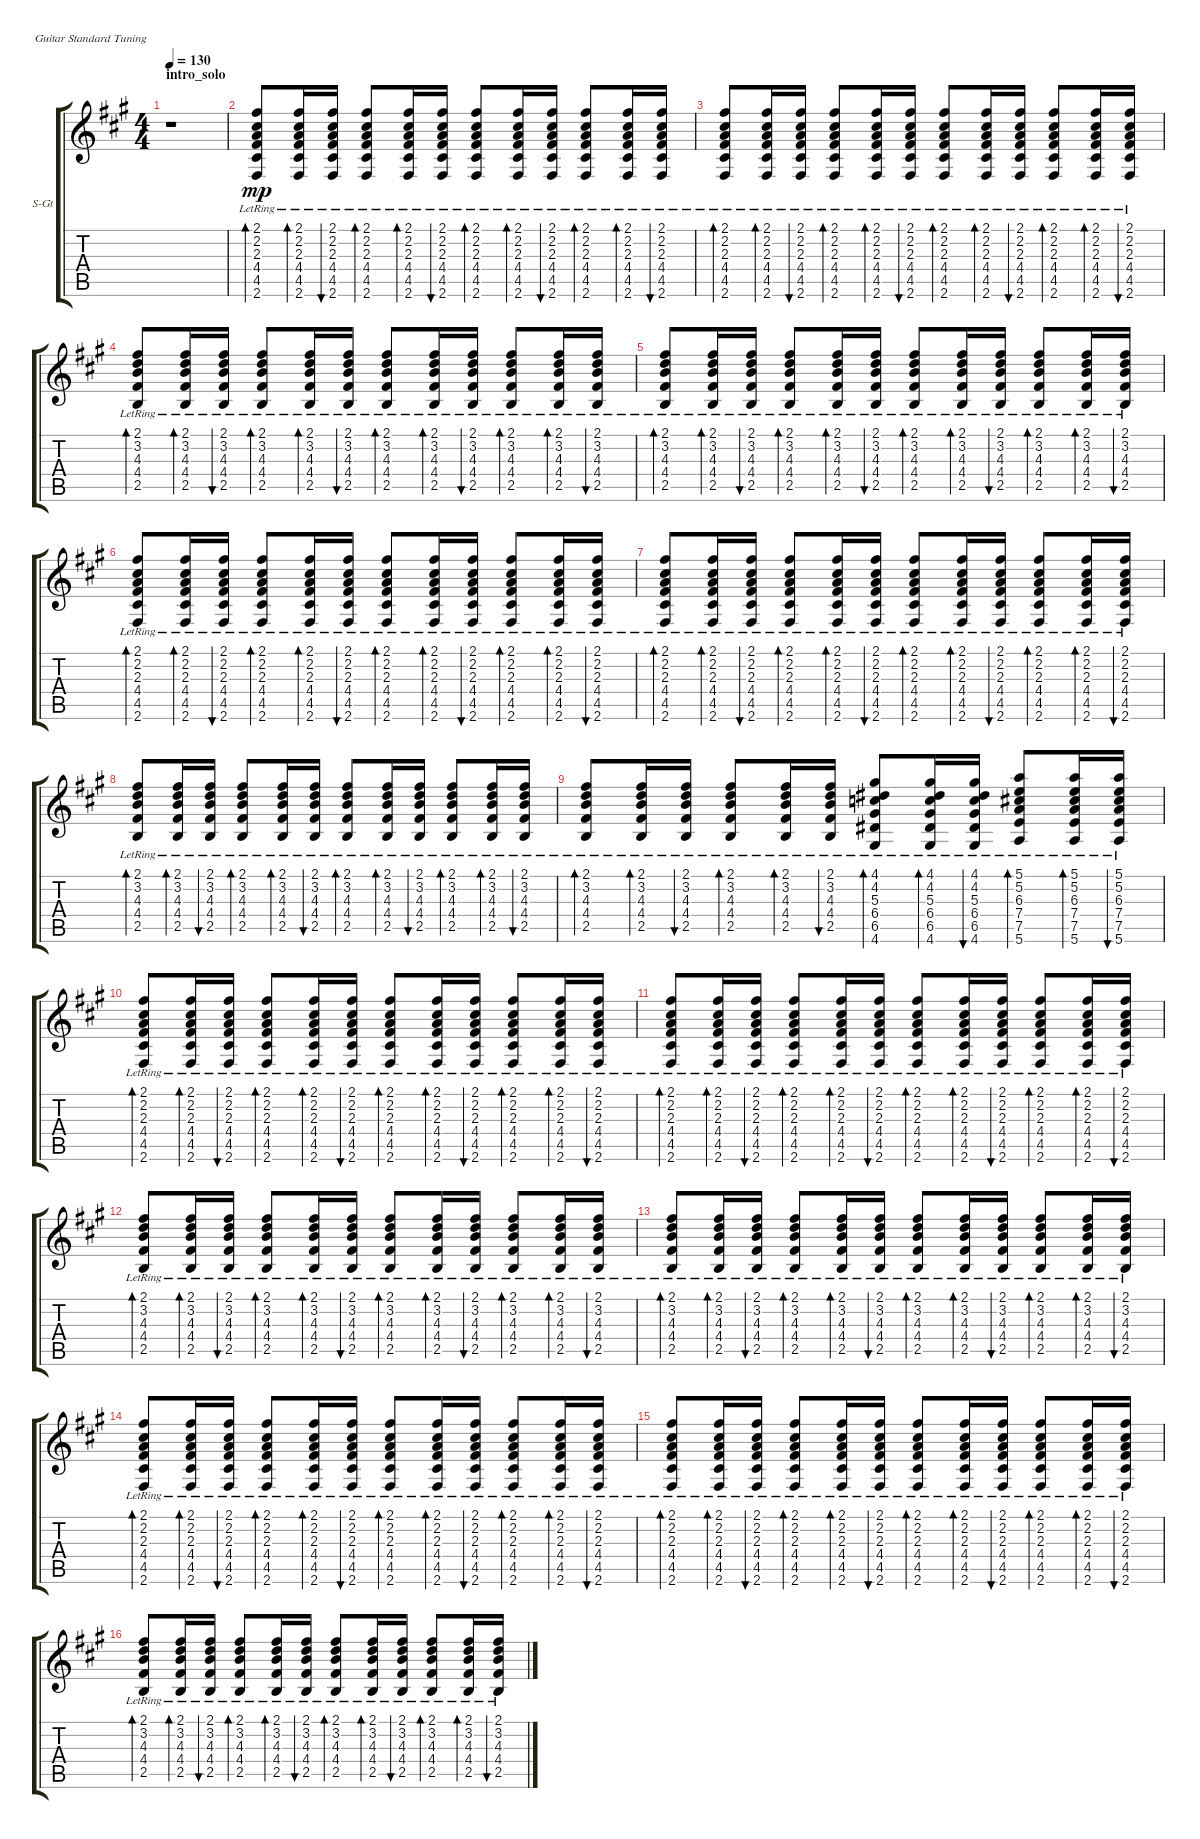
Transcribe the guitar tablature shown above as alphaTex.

\defaultSystemsLayout 4
\bracketExtendMode groupsimilarinstruments
\firstSystemTrackNameOrientation horizontal
\otherSystemsTrackNameOrientation horizontal
\track ("Steel Guitar" "S-Gt") {instrument acousticguitarsteel}
\staff {score tabs}
\tuning (E4 B3 G3 D3 A2 E2)
\ts (4 4)
\section ("" "intro_solo")
\tempo 130
\clef g2
\ks f#minor
r.1{dy mp instrument acousticguitarsteel} |
(2.1{lr} 2.2{lr} 2.3{lr} 4.4{lr} 4.5{lr} 2.6).8{bd 30} (2.1{lr} 2.2{lr} 2.3{lr} 4.4{lr} 4.5{lr} 2.6).16{bd 30} (2.1{lr} 2.2{lr} 2.3{lr} 4.4{lr} 4.5{lr} 2.6).16{bu 30} (2.1{lr} 2.2{lr} 2.3{lr} 4.4{lr} 4.5{lr} 2.6).8{bd 30} (2.1{lr} 2.2{lr} 2.3{lr} 4.4{lr} 4.5{lr} 2.6).16{bd 30} (2.1{lr} 2.2{lr} 2.3{lr} 4.4{lr} 4.5{lr} 2.6).16{bu 30} (2.1{lr} 2.2{lr} 2.3{lr} 4.4{lr} 4.5{lr} 2.6).8{bd 30} (2.1{lr} 2.2{lr} 2.3{lr} 4.4{lr} 4.5{lr} 2.6).16{bd 30} (2.1{lr} 2.2{lr} 2.3{lr} 4.4{lr} 4.5{lr} 2.6).16{bu 30} (2.1{lr} 2.2{lr} 2.3{lr} 4.4{lr} 4.5{lr} 2.6).8{bd 30} (2.1{lr} 2.2{lr} 2.3{lr} 4.4{lr} 4.5{lr} 2.6).16{bd 30} (2.1{lr} 2.2{lr} 2.3{lr} 4.4{lr} 4.5{lr} 2.6).16{bu 30} |
(2.1{lr} 2.2{lr} 2.3{lr} 4.4{lr} 4.5{lr} 2.6).8{bd 30} (2.1{lr} 2.2{lr} 2.3{lr} 4.4{lr} 4.5{lr} 2.6).16{bd 30} (2.1{lr} 2.2{lr} 2.3{lr} 4.4{lr} 4.5{lr} 2.6).16{bu 30} (2.1{lr} 2.2{lr} 2.3{lr} 4.4{lr} 4.5{lr} 2.6).8{bd 30} (2.1{lr} 2.2{lr} 2.3{lr} 4.4{lr} 4.5{lr} 2.6).16{bd 30} (2.1{lr} 2.2{lr} 2.3{lr} 4.4{lr} 4.5{lr} 2.6).16{bu 30} (2.1{lr} 2.2{lr} 2.3{lr} 4.4{lr} 4.5{lr} 2.6).8{bd 30} (2.1{lr} 2.2{lr} 2.3{lr} 4.4{lr} 4.5{lr} 2.6).16{bd 30} (2.1{lr} 2.2{lr} 2.3{lr} 4.4{lr} 4.5{lr} 2.6).16{bu 30} (2.1{lr} 2.2{lr} 2.3{lr} 4.4{lr} 4.5{lr} 2.6).8{bd 30} (2.1{lr} 2.2{lr} 2.3{lr} 4.4{lr} 4.5{lr} 2.6).16{bd 30} (2.1{lr} 2.2{lr} 2.3{lr} 4.4{lr} 4.5{lr} 2.6).16{bu 30} |
(2.1{lr} 3.2{lr} 4.3{lr} 4.4{lr} 2.5{lr}).8{bd 30} (2.1{lr} 3.2{lr} 4.3{lr} 4.4{lr} 2.5{lr}).16{bd 30} (2.1{lr} 3.2{lr} 4.3{lr} 4.4{lr} 2.5{lr}).16{bu 30} (2.1{lr} 3.2{lr} 4.3{lr} 4.4{lr} 2.5{lr}).8{bd 30} (2.1{lr} 3.2{lr} 4.3{lr} 4.4{lr} 2.5{lr}).16{bd 30} (2.1{lr} 3.2{lr} 4.3{lr} 4.4{lr} 2.5{lr}).16{bu 30} (2.1{lr} 3.2{lr} 4.3{lr} 4.4{lr} 2.5{lr}).8{bd 30} (2.1{lr} 3.2{lr} 4.3{lr} 4.4{lr} 2.5{lr}).16{bd 30} (2.1{lr} 3.2{lr} 4.3{lr} 4.4{lr} 2.5{lr}).16{bu 30} (2.1{lr} 3.2{lr} 4.3{lr} 4.4{lr} 2.5{lr}).8{bd 30} (2.1{lr} 3.2{lr} 4.3{lr} 4.4{lr} 2.5{lr}).16{bd 30} (2.1{lr} 3.2{lr} 4.3{lr} 4.4{lr} 2.5{lr}).16{bu 30} |
(2.1{lr} 3.2{lr} 4.3{lr} 4.4{lr} 2.5{lr}).8{bd 30} (2.1{lr} 3.2{lr} 4.3{lr} 4.4{lr} 2.5{lr}).16{bd 30} (2.1{lr} 3.2{lr} 4.3{lr} 4.4{lr} 2.5{lr}).16{bu 30} (2.1{lr} 3.2{lr} 4.3{lr} 4.4{lr} 2.5{lr}).8{bd 30} (2.1{lr} 3.2{lr} 4.3{lr} 4.4{lr} 2.5{lr}).16{bd 30} (2.1{lr} 3.2{lr} 4.3{lr} 4.4{lr} 2.5{lr}).16{bu 30} (2.1{lr} 3.2{lr} 4.3{lr} 4.4{lr} 2.5{lr}).8{bd 30} (2.1{lr} 3.2{lr} 4.3{lr} 4.4{lr} 2.5{lr}).16{bd 30} (2.1{lr} 3.2{lr} 4.3{lr} 4.4{lr} 2.5{lr}).16{bu 30} (2.1{lr} 3.2{lr} 4.3{lr} 4.4{lr} 2.5{lr}).8{bd 30} (2.1{lr} 3.2{lr} 4.3{lr} 4.4{lr} 2.5{lr}).16{bd 30} (2.1{lr} 3.2{lr} 4.3{lr} 4.4{lr} 2.5{lr}).16{bu 30} |
(2.1{lr} 2.2{lr} 2.3{lr} 4.4{lr} 4.5{lr} 2.6).8{bd 30} (2.1{lr} 2.2{lr} 2.3{lr} 4.4{lr} 4.5{lr} 2.6).16{bd 30} (2.1{lr} 2.2{lr} 2.3{lr} 4.4{lr} 4.5{lr} 2.6).16{bu 30} (2.1{lr} 2.2{lr} 2.3{lr} 4.4{lr} 4.5{lr} 2.6).8{bd 30} (2.1{lr} 2.2{lr} 2.3{lr} 4.4{lr} 4.5{lr} 2.6).16{bd 30} (2.1{lr} 2.2{lr} 2.3{lr} 4.4{lr} 4.5{lr} 2.6).16{bu 30} (2.1{lr} 2.2{lr} 2.3{lr} 4.4{lr} 4.5{lr} 2.6).8{bd 30} (2.1{lr} 2.2{lr} 2.3{lr} 4.4{lr} 4.5{lr} 2.6).16{bd 30} (2.1{lr} 2.2{lr} 2.3{lr} 4.4{lr} 4.5{lr} 2.6).16{bu 30} (2.1{lr} 2.2{lr} 2.3{lr} 4.4{lr} 4.5{lr} 2.6).8{bd 30} (2.1{lr} 2.2{lr} 2.3{lr} 4.4{lr} 4.5{lr} 2.6).16{bd 30} (2.1{lr} 2.2{lr} 2.3{lr} 4.4{lr} 4.5{lr} 2.6).16{bu 30} |
(2.1{lr} 2.2{lr} 2.3{lr} 4.4{lr} 4.5{lr} 2.6).8{bd 30} (2.1{lr} 2.2{lr} 2.3{lr} 4.4{lr} 4.5{lr} 2.6).16{bd 30} (2.1{lr} 2.2{lr} 2.3{lr} 4.4{lr} 4.5{lr} 2.6).16{bu 30} (2.1{lr} 2.2{lr} 2.3{lr} 4.4{lr} 4.5{lr} 2.6).8{bd 30} (2.1{lr} 2.2{lr} 2.3{lr} 4.4{lr} 4.5{lr} 2.6).16{bd 30} (2.1{lr} 2.2{lr} 2.3{lr} 4.4{lr} 4.5{lr} 2.6).16{bu 30} (2.1{lr} 2.2{lr} 2.3{lr} 4.4{lr} 4.5{lr} 2.6).8{bd 30} (2.1{lr} 2.2{lr} 2.3{lr} 4.4{lr} 4.5{lr} 2.6).16{bd 30} (2.1{lr} 2.2{lr} 2.3{lr} 4.4{lr} 4.5{lr} 2.6).16{bu 30} (2.1{lr} 2.2{lr} 2.3{lr} 4.4{lr} 4.5{lr} 2.6).8{bd 30} (2.1{lr} 2.2{lr} 2.3{lr} 4.4{lr} 4.5{lr} 2.6).16{bd 30} (2.1{lr} 2.2{lr} 2.3{lr} 4.4{lr} 4.5{lr} 2.6).16{bu 30} |
(2.1{lr} 3.2{lr} 4.3{lr} 4.4{lr} 2.5{lr}).8{bd 30} (2.1{lr} 3.2{lr} 4.3{lr} 4.4{lr} 2.5{lr}).16{bd 30} (2.1{lr} 3.2{lr} 4.3{lr} 4.4{lr} 2.5{lr}).16{bu 30} (2.1{lr} 3.2{lr} 4.3{lr} 4.4{lr} 2.5{lr}).8{bd 30} (2.1{lr} 3.2{lr} 4.3{lr} 4.4{lr} 2.5{lr}).16{bd 30} (2.1{lr} 3.2{lr} 4.3{lr} 4.4{lr} 2.5{lr}).16{bu 30} (2.1{lr} 3.2{lr} 4.3{lr} 4.4{lr} 2.5{lr}).8{bd 30} (2.1{lr} 3.2{lr} 4.3{lr} 4.4{lr} 2.5{lr}).16{bd 30} (2.1{lr} 3.2{lr} 4.3{lr} 4.4{lr} 2.5{lr}).16{bu 30} (2.1{lr} 3.2{lr} 4.3{lr} 4.4{lr} 2.5{lr}).8{bd 30} (2.1{lr} 3.2{lr} 4.3{lr} 4.4{lr} 2.5{lr}).16{bd 30} (2.1{lr} 3.2{lr} 4.3{lr} 4.4{lr} 2.5{lr}).16{bu 30} |
(2.1{lr} 3.2{lr} 4.3{lr} 4.4{lr} 2.5{lr}).8{bd 30} (2.1{lr} 3.2{lr} 4.3{lr} 4.4{lr} 2.5{lr}).16{bd 30} (2.1{lr} 3.2{lr} 4.3{lr} 4.4{lr} 2.5{lr}).16{bu 30} (2.1{lr} 3.2{lr} 4.3{lr} 4.4{lr} 2.5{lr}).8{bd 30} (2.1{lr} 3.2{lr} 4.3{lr} 4.4{lr} 2.5{lr}).16{bd 30} (2.1{lr} 3.2{lr} 4.3{lr} 4.4{lr} 2.5{lr}).16{bu 30} (4.1{lr} 4.2{lr} 5.3{lr} 6.4{lr} 6.5{lr} 4.6).8{bd 30} (4.1{lr} 4.2{lr} 5.3{lr} 6.4{lr} 6.5{lr} 4.6).16{bd 30} (4.1{lr} 4.2{lr} 5.3{lr} 6.4{lr} 6.5{lr} 4.6).16{bu 30} (5.1{lr} 5.2{lr} 6.3{lr} 7.4{lr} 7.5{lr} 5.6).8{bd 30} (5.1{lr} 5.2{lr} 6.3{lr} 7.4{lr} 7.5{lr} 5.6).16{bd 30} (5.1{lr} 5.2{lr} 6.3{lr} 7.4{lr} 7.5{lr} 5.6).16{bu 30} |
(2.1{lr} 2.2{lr} 2.3{lr} 4.4{lr} 4.5{lr} 2.6).8{bd 30} (2.1{lr} 2.2{lr} 2.3{lr} 4.4{lr} 4.5{lr} 2.6).16{bd 30} (2.1{lr} 2.2{lr} 2.3{lr} 4.4{lr} 4.5{lr} 2.6).16{bu 30} (2.1{lr} 2.2{lr} 2.3{lr} 4.4{lr} 4.5{lr} 2.6).8{bd 30} (2.1{lr} 2.2{lr} 2.3{lr} 4.4{lr} 4.5{lr} 2.6).16{bd 30} (2.1{lr} 2.2{lr} 2.3{lr} 4.4{lr} 4.5{lr} 2.6).16{bu 30} (2.1{lr} 2.2{lr} 2.3{lr} 4.4{lr} 4.5{lr} 2.6).8{bd 30} (2.1{lr} 2.2{lr} 2.3{lr} 4.4{lr} 4.5{lr} 2.6).16{bd 30} (2.1{lr} 2.2{lr} 2.3{lr} 4.4{lr} 4.5{lr} 2.6).16{bu 30} (2.1{lr} 2.2{lr} 2.3{lr} 4.4{lr} 4.5{lr} 2.6).8{bd 30} (2.1{lr} 2.2{lr} 2.3{lr} 4.4{lr} 4.5{lr} 2.6).16{bd 30} (2.1{lr} 2.2{lr} 2.3{lr} 4.4{lr} 4.5{lr} 2.6).16{bu 30} |
(2.1{lr} 2.2{lr} 2.3{lr} 4.4{lr} 4.5{lr} 2.6).8{bd 30} (2.1{lr} 2.2{lr} 2.3{lr} 4.4{lr} 4.5{lr} 2.6).16{bd 30} (2.1{lr} 2.2{lr} 2.3{lr} 4.4{lr} 4.5{lr} 2.6).16{bu 30} (2.1{lr} 2.2{lr} 2.3{lr} 4.4{lr} 4.5{lr} 2.6).8{bd 30} (2.1{lr} 2.2{lr} 2.3{lr} 4.4{lr} 4.5{lr} 2.6).16{bd 30} (2.1{lr} 2.2{lr} 2.3{lr} 4.4{lr} 4.5{lr} 2.6).16{bu 30} (2.1{lr} 2.2{lr} 2.3{lr} 4.4{lr} 4.5{lr} 2.6).8{bd 30} (2.1{lr} 2.2{lr} 2.3{lr} 4.4{lr} 4.5{lr} 2.6).16{bd 30} (2.1{lr} 2.2{lr} 2.3{lr} 4.4{lr} 4.5{lr} 2.6).16{bu 30} (2.1{lr} 2.2{lr} 2.3{lr} 4.4{lr} 4.5{lr} 2.6).8{bd 30} (2.1{lr} 2.2{lr} 2.3{lr} 4.4{lr} 4.5{lr} 2.6).16{bd 30} (2.1{lr} 2.2{lr} 2.3{lr} 4.4{lr} 4.5{lr} 2.6).16{bu 30} |
(2.1{lr} 3.2{lr} 4.3{lr} 4.4{lr} 2.5{lr}).8{bd 30} (2.1{lr} 3.2{lr} 4.3{lr} 4.4{lr} 2.5{lr}).16{bd 30} (2.1{lr} 3.2{lr} 4.3{lr} 4.4{lr} 2.5{lr}).16{bu 30} (2.1{lr} 3.2{lr} 4.3{lr} 4.4{lr} 2.5{lr}).8{bd 30} (2.1{lr} 3.2{lr} 4.3{lr} 4.4{lr} 2.5{lr}).16{bd 30} (2.1{lr} 3.2{lr} 4.3{lr} 4.4{lr} 2.5{lr}).16{bu 30} (2.1{lr} 3.2{lr} 4.3{lr} 4.4{lr} 2.5{lr}).8{bd 30} (2.1{lr} 3.2{lr} 4.3{lr} 4.4{lr} 2.5{lr}).16{bd 30} (2.1{lr} 3.2{lr} 4.3{lr} 4.4{lr} 2.5{lr}).16{bu 30} (2.1{lr} 3.2{lr} 4.3{lr} 4.4{lr} 2.5{lr}).8{bd 30} (2.1{lr} 3.2{lr} 4.3{lr} 4.4{lr} 2.5{lr}).16{bd 30} (2.1{lr} 3.2{lr} 4.3{lr} 4.4{lr} 2.5{lr}).16{bu 30} |
(2.1{lr} 3.2{lr} 4.3{lr} 4.4{lr} 2.5{lr}).8{bd 30} (2.1{lr} 3.2{lr} 4.3{lr} 4.4{lr} 2.5{lr}).16{bd 30} (2.1{lr} 3.2{lr} 4.3{lr} 4.4{lr} 2.5{lr}).16{bu 30} (2.1{lr} 3.2{lr} 4.3{lr} 4.4{lr} 2.5{lr}).8{bd 30} (2.1{lr} 3.2{lr} 4.3{lr} 4.4{lr} 2.5{lr}).16{bd 30} (2.1{lr} 3.2{lr} 4.3{lr} 4.4{lr} 2.5{lr}).16{bu 30} (2.1{lr} 3.2{lr} 4.3{lr} 4.4{lr} 2.5{lr}).8{bd 30} (2.1{lr} 3.2{lr} 4.3{lr} 4.4{lr} 2.5{lr}).16{bd 30} (2.1{lr} 3.2{lr} 4.3{lr} 4.4{lr} 2.5{lr}).16{bu 30} (2.1{lr} 3.2{lr} 4.3{lr} 4.4{lr} 2.5{lr}).8{bd 30} (2.1{lr} 3.2{lr} 4.3{lr} 4.4{lr} 2.5{lr}).16{bd 30} (2.1{lr} 3.2{lr} 4.3{lr} 4.4{lr} 2.5{lr}).16{bu 30} |
(2.1{lr} 2.2{lr} 2.3{lr} 4.4{lr} 4.5{lr} 2.6).8{bd 30} (2.1{lr} 2.2{lr} 2.3{lr} 4.4{lr} 4.5{lr} 2.6).16{bd 30} (2.1{lr} 2.2{lr} 2.3{lr} 4.4{lr} 4.5{lr} 2.6).16{bu 30} (2.1{lr} 2.2{lr} 2.3{lr} 4.4{lr} 4.5{lr} 2.6).8{bd 30} (2.1{lr} 2.2{lr} 2.3{lr} 4.4{lr} 4.5{lr} 2.6).16{bd 30} (2.1{lr} 2.2{lr} 2.3{lr} 4.4{lr} 4.5{lr} 2.6).16{bu 30} (2.1{lr} 2.2{lr} 2.3{lr} 4.4{lr} 4.5{lr} 2.6).8{bd 30} (2.1{lr} 2.2{lr} 2.3{lr} 4.4{lr} 4.5{lr} 2.6).16{bd 30} (2.1{lr} 2.2{lr} 2.3{lr} 4.4{lr} 4.5{lr} 2.6).16{bu 30} (2.1{lr} 2.2{lr} 2.3{lr} 4.4{lr} 4.5{lr} 2.6).8{bd 30} (2.1{lr} 2.2{lr} 2.3{lr} 4.4{lr} 4.5{lr} 2.6).16{bd 30} (2.1{lr} 2.2{lr} 2.3{lr} 4.4{lr} 4.5{lr} 2.6).16{bu 30} |
(2.1{lr} 2.2{lr} 2.3{lr} 4.4{lr} 4.5{lr} 2.6).8{bd 30} (2.1{lr} 2.2{lr} 2.3{lr} 4.4{lr} 4.5{lr} 2.6).16{bd 30} (2.1{lr} 2.2{lr} 2.3{lr} 4.4{lr} 4.5{lr} 2.6).16{bu 30} (2.1{lr} 2.2{lr} 2.3{lr} 4.4{lr} 4.5{lr} 2.6).8{bd 30} (2.1{lr} 2.2{lr} 2.3{lr} 4.4{lr} 4.5{lr} 2.6).16{bd 30} (2.1{lr} 2.2{lr} 2.3{lr} 4.4{lr} 4.5{lr} 2.6).16{bu 30} (2.1{lr} 2.2{lr} 2.3{lr} 4.4{lr} 4.5{lr} 2.6).8{bd 30} (2.1{lr} 2.2{lr} 2.3{lr} 4.4{lr} 4.5{lr} 2.6).16{bd 30} (2.1{lr} 2.2{lr} 2.3{lr} 4.4{lr} 4.5{lr} 2.6).16{bu 30} (2.1{lr} 2.2{lr} 2.3{lr} 4.4{lr} 4.5{lr} 2.6).8{bd 30} (2.1{lr} 2.2{lr} 2.3{lr} 4.4{lr} 4.5{lr} 2.6).16{bd 30} (2.1{lr} 2.2{lr} 2.3{lr} 4.4{lr} 4.5{lr} 2.6).16{bu 30} |
(2.1{lr} 3.2{lr} 4.3{lr} 4.4{lr} 2.5{lr}).8{bd 30} (2.1{lr} 3.2{lr} 4.3{lr} 4.4{lr} 2.5{lr}).16{bd 30} (2.1{lr} 3.2{lr} 4.3{lr} 4.4{lr} 2.5{lr}).16{bu 30} (2.1{lr} 3.2{lr} 4.3{lr} 4.4{lr} 2.5{lr}).8{bd 30} (2.1{lr} 3.2{lr} 4.3{lr} 4.4{lr} 2.5{lr}).16{bd 30} (2.1{lr} 3.2{lr} 4.3{lr} 4.4{lr} 2.5{lr}).16{bu 30} (2.1{lr} 3.2{lr} 4.3{lr} 4.4{lr} 2.5{lr}).8{bd 30} (2.1{lr} 3.2{lr} 4.3{lr} 4.4{lr} 2.5{lr}).16{bd 30} (2.1{lr} 3.2{lr} 4.3{lr} 4.4{lr} 2.5{lr}).16{bu 30} (2.1{lr} 3.2{lr} 4.3{lr} 4.4{lr} 2.5{lr}).8{bd 30} (2.1{lr} 3.2{lr} 4.3{lr} 4.4{lr} 2.5{lr}).16{bd 30} (2.1{lr} 3.2{lr} 4.3{lr} 4.4{lr} 2.5{lr}).16{bu 30}
